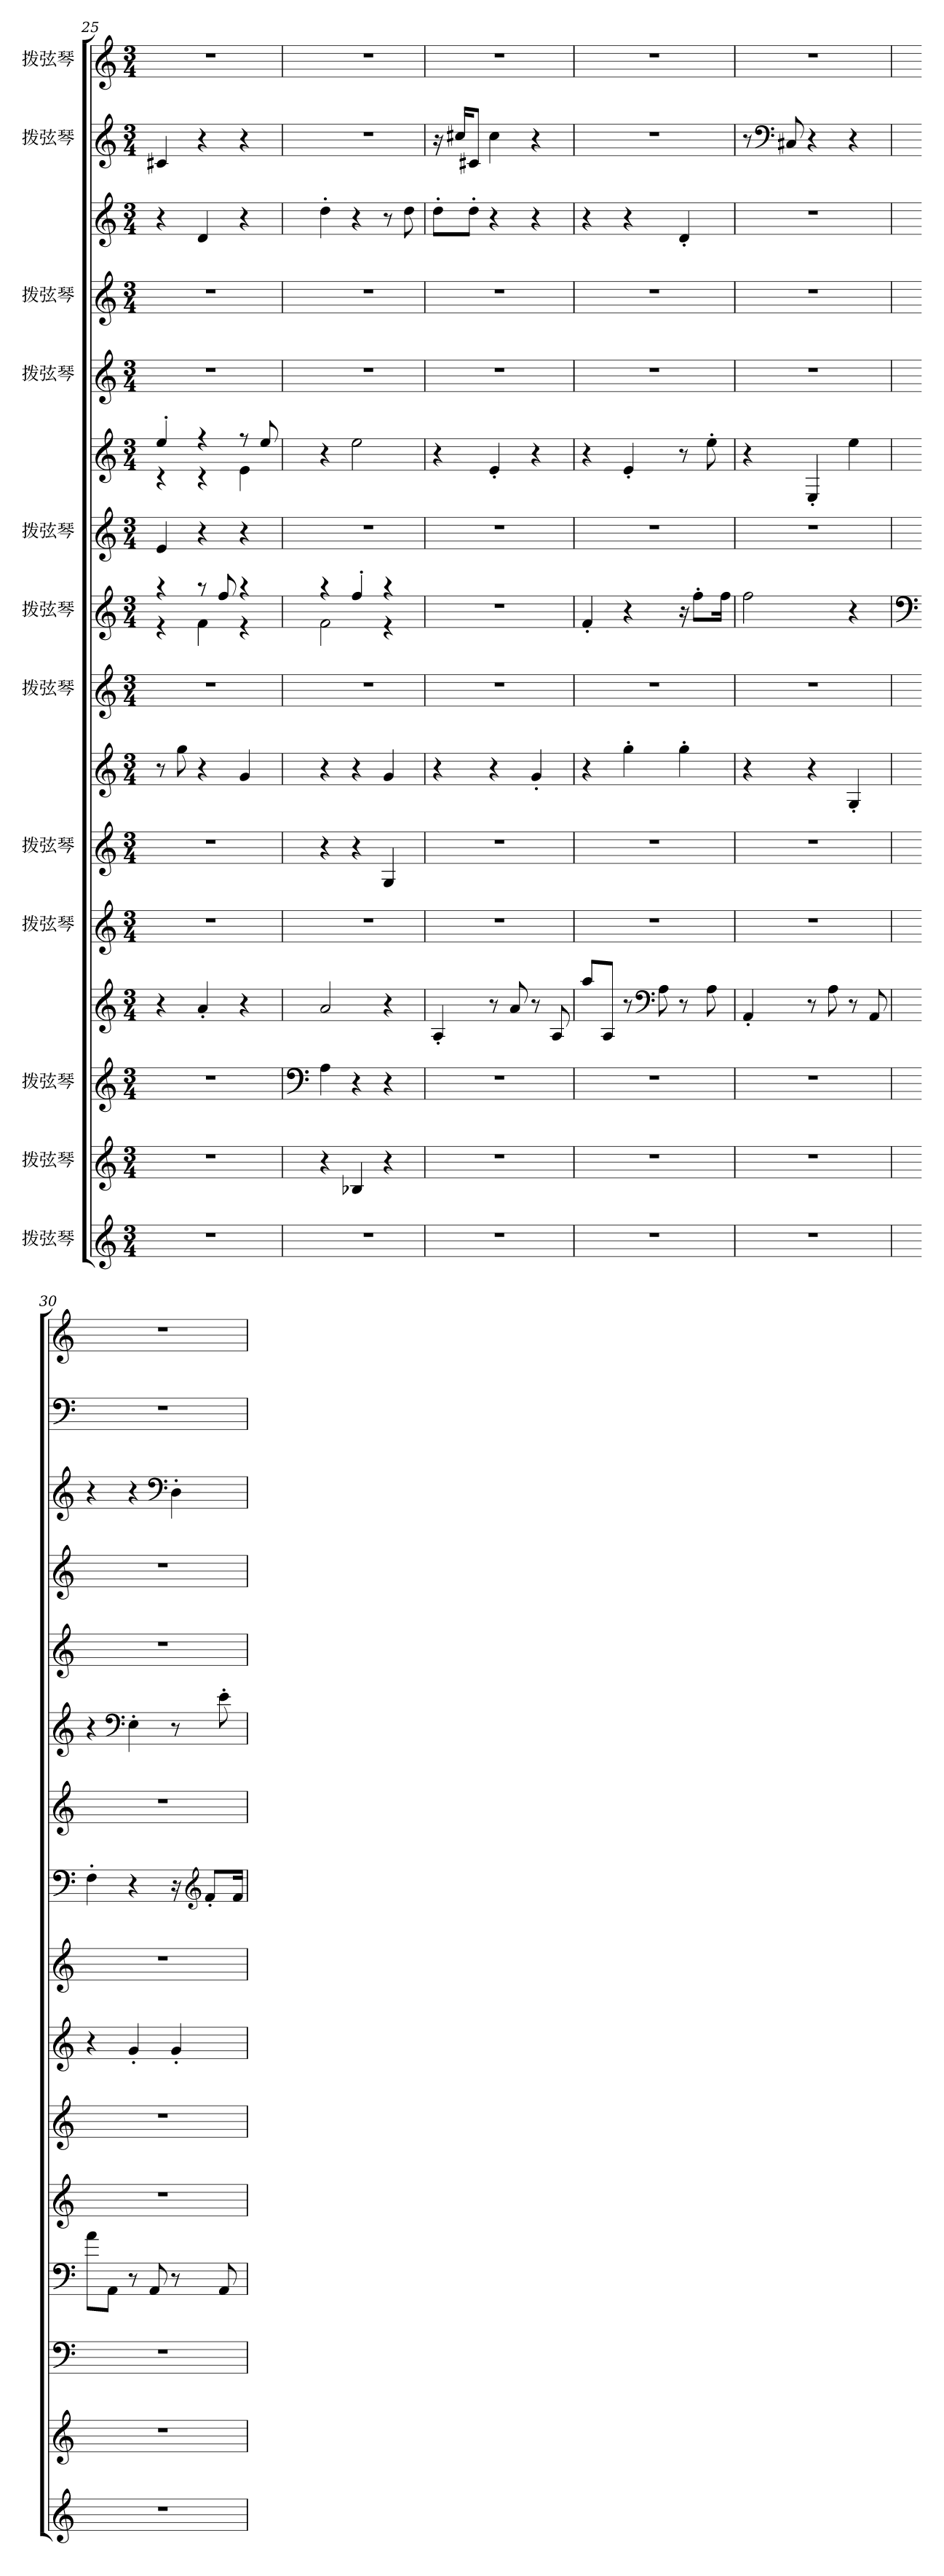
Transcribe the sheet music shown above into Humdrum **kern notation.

**kern	**kern	**kern	**kern	**kern	**kern	**kern	**kern	**kern	**kern	**kern	**kern	**kern	**kern	**kern	**kern
*part12	*part11	*part10	*part10	*part9	*part8	*part8	*part7	*part6	*part5	*part5	*part4	*part3	*part3	*part2	*part1
*staff16	*staff15	*staff14	*staff13	*staff12	*staff11	*staff10	*staff9	*staff8	*staff7	*staff6	*staff5	*staff4	*staff3	*staff2	*staff1
*I"拨弦琴	*I"拨弦琴	*I"拨弦琴	*	*I"拨弦琴	*I"拨弦琴	*	*I"拨弦琴	*I"拨弦琴	*I"拨弦琴	*	*I"拨弦琴	*I"拨弦琴	*	*I"拨弦琴	*I"拨弦琴
*clefG2	*clefG2	*clefG2	*clefG2	*clefG2	*clefG2	*clefG2	*clefG2	*clefG2	*clefG2	*clefG2	*clefG2	*clefG2	*clefG2	*clefG2	*clefG2
*k[]	*k[]	*k[]	*k[]	*k[]	*k[]	*k[]	*k[]	*k[]	*k[]	*k[]	*k[]	*k[]	*k[]	*k[]	*k[]
*M3/4	*M3/4	*M3/4	*M3/4	*M3/4	*M3/4	*M3/4	*M3/4	*M3/4	*M3/4	*M3/4	*M3/4	*M3/4	*M3/4	*M3/4	*M3/4
=25	=25	=25	=25	=25	=25	=25	=25	=25	=25	=25	=25	=25	=25	=25	=25
*	*	*	*	*	*	*	*	*^	*	*^	*	*	*	*	*
2.r	2.r	2.r	4r	2.r	2.r	8r	2.r	4r	4r	4e/	4ee'/	4r	2.r	2.r	4r	4c#X/	2.r
.	.	.	.	.	.	8gg\	.	.	.	.	.	.	.	.	.	.	.
.	.	.	4a'/	.	.	4r	.	8r	4f\	4r	4r	4r	.	.	4d/	4r	.
.	.	.	.	.	.	.	.	8ff/	.	.	.	.	.	.	.	.	.
.	.	.	4r	.	.	4g/	.	4r	4r	4r	8r	4e\	.	.	4r	4r	.
.	.	.	.	.	.	.	.	.	.	.	8ee/	.	.	.	.	.	.
*	*	*	*	*	*	*	*	*	*	*	*v	*v	*	*	*	*	*
!!LO:PB:g=z
=26	=26	=26	=26	=26	=26	=26	=26	=26	=26	=26	=26	=26	=26	=26	=26	=26
*	*	*clefF4	*	*	*	*	*	*	*	*	*	*	*	*	*	*
2.r	4r	4A\	2a/	2.r	4r	4r	2.r	4r	2f\	2.r	4r	2.r	2.r	4dd'\	2.r	2.r
.	4B-X/	4r	.	.	4r	4r	.	4ff'/	.	.	2ee\	.	.	4r	.	.
.	4r	4r	4r	.	4G/	4g/	.	4r	4r	.	.	.	.	8r	.	.
.	.	.	.	.	.	.	.	.	.	.	.	.	.	8dd\	.	.
*	*	*	*	*	*	*	*	*v	*v	*	*	*	*	*	*	*
=27	=27	=27	=27	=27	=27	=27	=27	=27	=27	=27	=27	=27	=27	=27	=27
2.r	2.r	2.r	4A'/	2.r	2.r	4r	2.r	2.r	2.r	4r	2.r	2.r	8dd'\L	16r	2.r
.	.	.	.	.	.	.	.	.	.	.	.	.	.	16cc#X/KL	.
.	.	.	.	.	.	.	.	.	.	.	.	.	8dd'\J	8c#X/J	.
.	.	.	8r	.	.	4r	.	.	.	4e'/	.	.	4r	4cc#\	.
.	.	.	8a/	.	.	.	.	.	.	.	.	.	.	.	.
.	.	.	8r	.	.	4g'/	.	.	.	4r	.	.	4r	4r	.
.	.	.	8A/	.	.	.	.	.	.	.	.	.	.	.	.
=28	=28	=28	=28	=28	=28	=28	=28	=28	=28	=28	=28	=28	=28	=28	=28
2.r	2.r	2.r	8aa/L	2.r	2.r	4r	2.r	4f'/	2.r	4r	2.r	2.r	4r	2.r	2.r
.	.	.	8A/J	.	.	.	.	.	.	.	.	.	.	.	.
.	.	.	8r	.	.	4gg'\	.	4r	.	4e'/	.	.	4r	.	.
*	*	*	*clefF4	*	*	*	*	*	*	*	*	*	*	*	*
.	.	.	8A\	.	.	.	.	.	.	.	.	.	.	.	.
.	.	.	8r	.	.	4gg'\	.	16r	.	8r	.	.	4d'/	.	.
.	.	.	.	.	.	.	.	8ff'\L	.	.	.	.	.	.	.
.	.	.	8A\	.	.	.	.	.	.	8ee'\	.	.	.	.	.
.	.	.	.	.	.	.	.	16ff\Jk	.	.	.	.	.	.	.
=29	=29	=29	=29	=29	=29	=29	=29	=29	=29	=29	=29	=29	=29	=29	=29
2.r	2.r	2.r	4AA'/	2.r	2.r	4r	2.r	2ff\	2.r	4r	2.r	2.r	2.r	8r	2.r
*	*	*	*	*	*	*	*	*	*	*	*	*	*	*clefF4	*
.	.	.	.	.	.	.	.	.	.	.	.	.	.	8C#X/	.
.	.	.	8r	.	.	4r	.	.	.	4E'/	.	.	.	4r	.
.	.	.	8A\	.	.	.	.	.	.	.	.	.	.	.	.
.	.	.	8r	.	.	4G'/	.	4r	.	4ee\	.	.	.	4r	.
.	.	.	8AA/	.	.	.	.	.	.	.	.	.	.	.	.
!!LO:PB:g=z
=30	=30	=30	=30	=30	=30	=30	=30	=30	=30	=30	=30	=30	=30	=30	=30
*	*	*	*	*	*	*	*	*clefF4	*	*	*	*	*	*	*
2.r	2.r	2.r	8a\L	2.r	2.r	4r	2.r	4F'\	2.r	4r	2.r	2.r	4r	2.r	2.r
.	.	.	8AA\J	.	.	.	.	.	.	.	.	.	.	.	.
*	*	*	*	*	*	*	*	*	*	*clefF4	*	*	*	*	*
.	.	.	8r	.	.	4g'/	.	4r	.	4E'\	.	.	4r	.	.
.	.	.	8AA/	.	.	.	.	.	.	.	.	.	.	.	.
*	*	*	*	*	*	*	*	*	*	*	*	*	*clefF4	*	*
.	.	.	8r	.	.	4g'/	.	16r	.	8r	.	.	4D'\	.	.
*	*	*	*	*	*	*	*	*clefG2	*	*	*	*	*	*	*
.	.	.	.	.	.	.	.	8f'/L	.	.	.	.	.	.	.
.	.	.	8AA/	.	.	.	.	.	.	8e'\	.	.	.	.	.
.	.	.	.	.	.	.	.	16f/Jk	.	.	.	.	.	.	.
=	=	=	=	=	=	=	=	=	=	=	=	=	=	=	=
*-	*-	*-	*-	*-	*-	*-	*-	*-	*-	*-	*-	*-	*-	*-	*-
